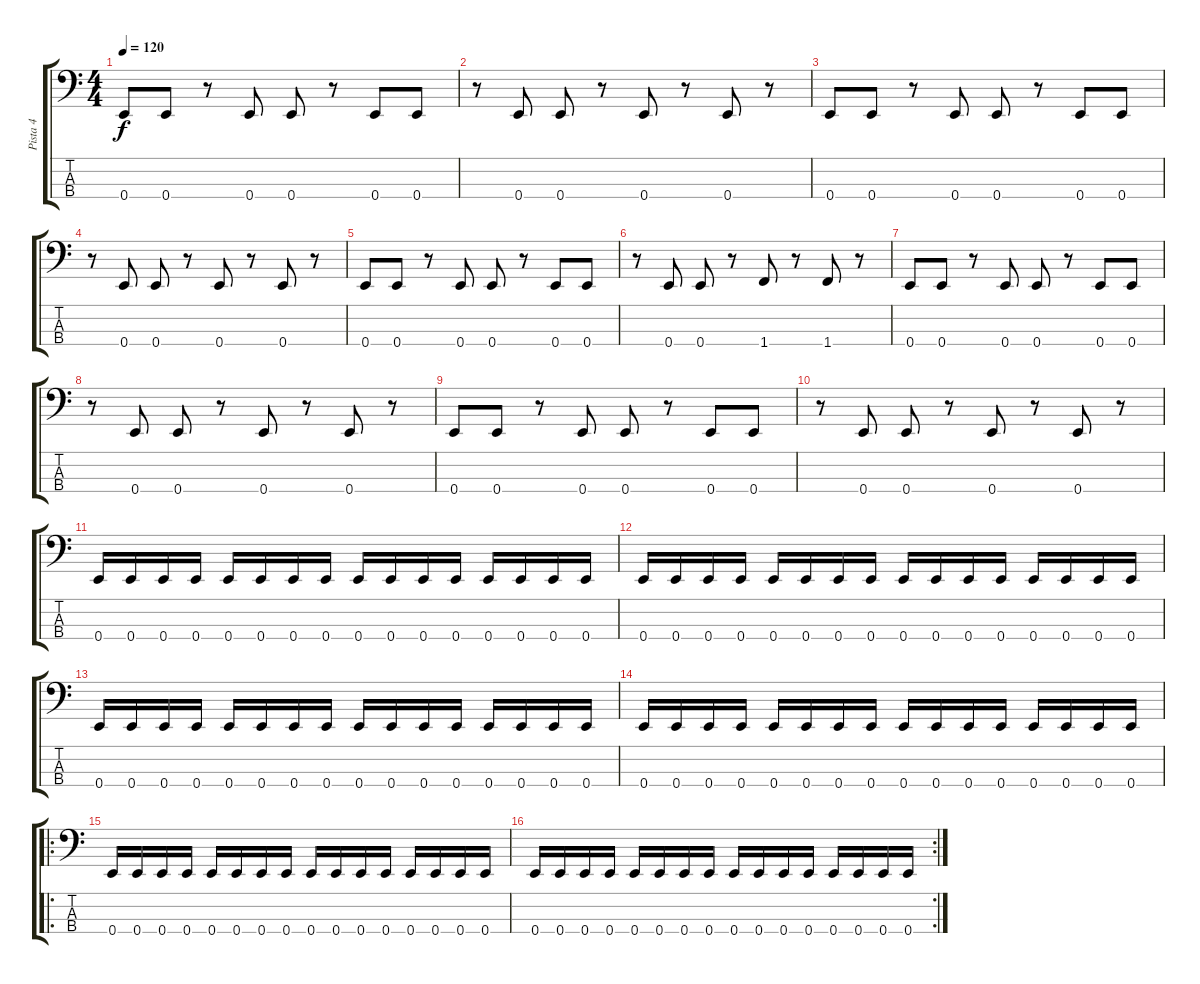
\track ("Pista 4" "Pista 4") {instrument electricbassfinger}
\staff {score tabs}
\tuning (G2 D2 A1 E1) {hide}
\ts (4 4)
\tempo 120
\clef f4
\ks c
0.4.8{dy f} 0.4.8 r.8 0.4.8 0.4.8 r.8 0.4.8 0.4.8 |
r.8 0.4.8 0.4.8 r.8 0.4.8 r.8 0.4.8 r.8 |
0.4.8 0.4.8 r.8 0.4.8 0.4.8 r.8 0.4.8 0.4.8 |
r.8 0.4.8 0.4.8 r.8 0.4.8 r.8 0.4.8 r.8 |
0.4.8 0.4.8 r.8 0.4.8 0.4.8 r.8 0.4.8 0.4.8 |
r.8 0.4.8 0.4.8 r.8 1.4.8 r.8 1.4.8 r.8 |
0.4.8 0.4.8 r.8 0.4.8 0.4.8 r.8 0.4.8 0.4.8 |
r.8 0.4.8 0.4.8 r.8 0.4.8 r.8 0.4.8 r.8 |
0.4.8 0.4.8 r.8 0.4.8 0.4.8 r.8 0.4.8 0.4.8 |
r.8 0.4.8 0.4.8 r.8 0.4.8 r.8 0.4.8 r.8 |
0.4.16 0.4.16 0.4.16 0.4.16 0.4.16 0.4.16 0.4.16 0.4.16 0.4.16 0.4.16 0.4.16 0.4.16 0.4.16 0.4.16 0.4.16 0.4.16 |
0.4.16 0.4.16 0.4.16 0.4.16 0.4.16 0.4.16 0.4.16 0.4.16 0.4.16 0.4.16 0.4.16 0.4.16 0.4.16 0.4.16 0.4.16 0.4.16 |
0.4.16 0.4.16 0.4.16 0.4.16 0.4.16 0.4.16 0.4.16 0.4.16 0.4.16 0.4.16 0.4.16 0.4.16 0.4.16 0.4.16 0.4.16 0.4.16 |
0.4.16 0.4.16 0.4.16 0.4.16 0.4.16 0.4.16 0.4.16 0.4.16 0.4.16 0.4.16 0.4.16 0.4.16 0.4.16 0.4.16 0.4.16 0.4.16 |
\ro
0.4.16 0.4.16 0.4.16 0.4.16 0.4.16 0.4.16 0.4.16 0.4.16 0.4.16 0.4.16 0.4.16 0.4.16 0.4.16 0.4.16 0.4.16 0.4.16 |
\rc 2
0.4.16 0.4.16 0.4.16 0.4.16 0.4.16 0.4.16 0.4.16 0.4.16 0.4.16 0.4.16 0.4.16 0.4.16 0.4.16 0.4.16 0.4.16 0.4.16
